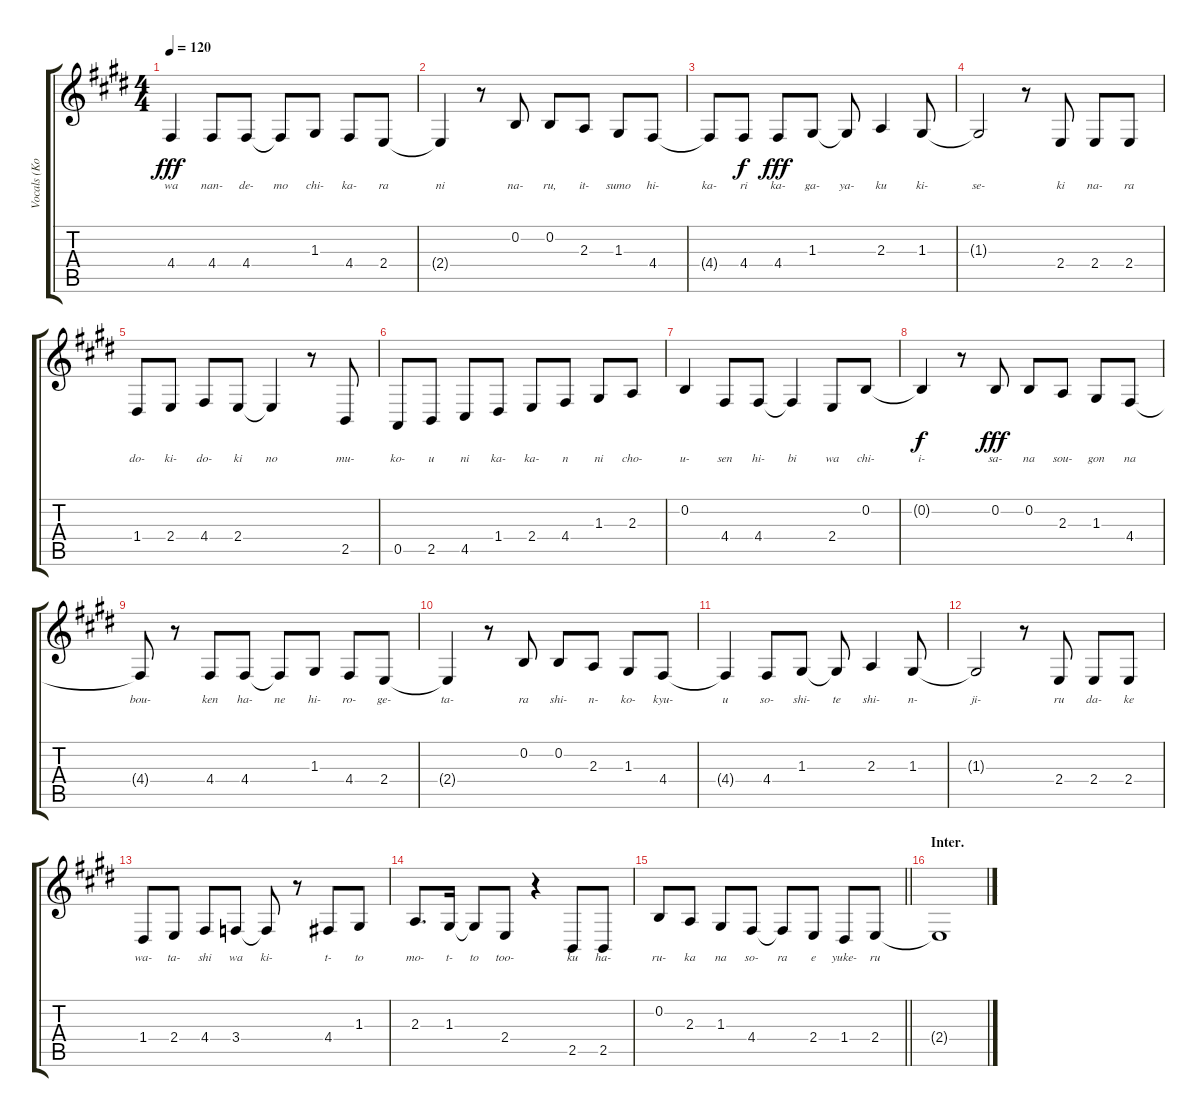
\track ("Vocals (Kotobuki Tsumugi)" "Vocals (Ko") {instrument altosax}
\staff {score tabs}
\tuning (E4 B3 G3 D3 A2 E2) {hide}
\ts (4 4)
\tempo 120
\clef g2
\ks e
4.4{t}.4{lyrics (0 "wa") lyrics (1 "") lyrics (2 "") lyrics (3 "") lyrics (4 "") dy fff} 4.4.8{lyrics (0 "nan-") lyrics (1 "") lyrics (2 "") lyrics (3 "") lyrics (4 "")} 4.4.8{lyrics (0 "de-") lyrics (1 "") lyrics (2 "") lyrics (3 "") lyrics (4 "")} 4.4{t}.8{lyrics (0 "mo") lyrics (1 "") lyrics (2 "") lyrics (3 "") lyrics (4 "")} 1.3.8{lyrics (0 "chi-") lyrics (1 "") lyrics (2 "") lyrics (3 "") lyrics (4 "")} 4.4.8{lyrics (0 "ka-") lyrics (1 "") lyrics (2 "") lyrics (3 "") lyrics (4 "")} 2.4.8{lyrics (0 "ra") lyrics (1 "") lyrics (2 "") lyrics (3 "") lyrics (4 "")} |
2.4{t}.4{lyrics (0 "ni") lyrics (1 "") lyrics (2 "") lyrics (3 "") lyrics (4 "")} r.8 0.2.8{lyrics (0 "na-") lyrics (1 "") lyrics (2 "") lyrics (3 "") lyrics (4 "")} 0.2.8{lyrics (0 "ru,") lyrics (1 "") lyrics (2 "") lyrics (3 "") lyrics (4 "")} 2.3.8{lyrics (0 "it-") lyrics (1 "") lyrics (2 "") lyrics (3 "") lyrics (4 "")} 1.3.8{lyrics (0 "sumo") lyrics (1 "") lyrics (2 "") lyrics (3 "") lyrics (4 "")} 4.4.8{lyrics (0 "hi-") lyrics (1 "") lyrics (2 "") lyrics (3 "") lyrics (4 "")} |
4.4{t}.8{lyrics (0 "ka-") lyrics (1 "") lyrics (2 "") lyrics (3 "") lyrics (4 "")} 4.4.8{lyrics (0 "ri") lyrics (1 "") lyrics (2 "") lyrics (3 "") lyrics (4 "") dy f} 4.4.8{lyrics (0 "ka-") lyrics (1 "") lyrics (2 "") lyrics (3 "") lyrics (4 "") dy fff} 1.3.8{lyrics (0 "ga-") lyrics (1 "") lyrics (2 "") lyrics (3 "") lyrics (4 "")} 1.3{t}.8{lyrics (0 "ya-") lyrics (1 "") lyrics (2 "") lyrics (3 "") lyrics (4 "")} 2.3.4{lyrics (0 "ku") lyrics (1 "") lyrics (2 "") lyrics (3 "") lyrics (4 "")} 1.3.8{lyrics (0 "ki-") lyrics (1 "") lyrics (2 "") lyrics (3 "") lyrics (4 "")} |
1.3{t}.2{lyrics (0 "se-") lyrics (1 "") lyrics (2 "") lyrics (3 "") lyrics (4 "")} r.8 2.4.8{lyrics (0 "ki") lyrics (1 "") lyrics (2 "") lyrics (3 "") lyrics (4 "")} 2.4.8{lyrics (0 "na-") lyrics (1 "") lyrics (2 "") lyrics (3 "") lyrics (4 "")} 2.4.8{lyrics (0 "ra") lyrics (1 "") lyrics (2 "") lyrics (3 "") lyrics (4 "")} |
1.4.8{lyrics (0 "do-") lyrics (1 "") lyrics (2 "") lyrics (3 "") lyrics (4 "")} 2.4.8{lyrics (0 "ki-") lyrics (1 "") lyrics (2 "") lyrics (3 "") lyrics (4 "")} 4.4.8{lyrics (0 "do-") lyrics (1 "") lyrics (2 "") lyrics (3 "") lyrics (4 "")} 2.4.8{lyrics (0 "ki") lyrics (1 "") lyrics (2 "") lyrics (3 "") lyrics (4 "")} 2.4{t}.4{lyrics (0 "no") lyrics (1 "") lyrics (2 "") lyrics (3 "") lyrics (4 "")} r.8 2.5.8{lyrics (0 "mu-") lyrics (1 "") lyrics (2 "") lyrics (3 "") lyrics (4 "")} |
0.5.8{lyrics (0 "ko-") lyrics (1 "") lyrics (2 "") lyrics (3 "") lyrics (4 "")} 2.5.8{lyrics (0 "u") lyrics (1 "") lyrics (2 "") lyrics (3 "") lyrics (4 "")} 4.5.8{lyrics (0 "ni") lyrics (1 "") lyrics (2 "") lyrics (3 "") lyrics (4 "")} 1.4.8{lyrics (0 "ka-") lyrics (1 "") lyrics (2 "") lyrics (3 "") lyrics (4 "")} 2.4.8{lyrics (0 "ka-") lyrics (1 "") lyrics (2 "") lyrics (3 "") lyrics (4 "")} 4.4.8{lyrics (0 "n") lyrics (1 "") lyrics (2 "") lyrics (3 "") lyrics (4 "")} 1.3.8{lyrics (0 "ni") lyrics (1 "") lyrics (2 "") lyrics (3 "") lyrics (4 "")} 2.3.8{lyrics (0 "cho-") lyrics (1 "") lyrics (2 "") lyrics (3 "") lyrics (4 "")} |
0.2.4{lyrics (0 "u-") lyrics (1 "") lyrics (2 "") lyrics (3 "") lyrics (4 "")} 4.4.8{lyrics (0 "sen") lyrics (1 "") lyrics (2 "") lyrics (3 "") lyrics (4 "")} 4.4.8{lyrics (0 "hi-") lyrics (1 "") lyrics (2 "") lyrics (3 "") lyrics (4 "")} 4.4{t}.4{lyrics (0 "bi") lyrics (1 "") lyrics (2 "") lyrics (3 "") lyrics (4 "")} 2.4.8{lyrics (0 "wa") lyrics (1 "") lyrics (2 "") lyrics (3 "") lyrics (4 "")} 0.2.8{lyrics (0 "chi-") lyrics (1 "") lyrics (2 "") lyrics (3 "") lyrics (4 "")} |
0.2{t}.4{lyrics (0 "i-") lyrics (1 "") lyrics (2 "") lyrics (3 "") lyrics (4 "") dy f} r.8 0.2.8{lyrics (0 "sa-") lyrics (1 "") lyrics (2 "") lyrics (3 "") lyrics (4 "") dy fff} 0.2.8{lyrics (0 "na") lyrics (1 "") lyrics (2 "") lyrics (3 "") lyrics (4 "")} 2.3.8{lyrics (0 "sou-") lyrics (1 "") lyrics (2 "") lyrics (3 "") lyrics (4 "")} 1.3.8{lyrics (0 "gon") lyrics (1 "") lyrics (2 "") lyrics (3 "") lyrics (4 "")} 4.4.8{lyrics (0 "na") lyrics (1 "") lyrics (2 "") lyrics (3 "") lyrics (4 "")} |
4.4{t}.8{lyrics (0 "bou-") lyrics (1 "") lyrics (2 "") lyrics (3 "") lyrics (4 "")} r.8 4.4.8{lyrics (0 "ken") lyrics (1 "") lyrics (2 "") lyrics (3 "") lyrics (4 "")} 4.4.8{lyrics (0 "ha-") lyrics (1 "") lyrics (2 "") lyrics (3 "") lyrics (4 "")} 4.4{t}.8{lyrics (0 "ne") lyrics (1 "") lyrics (2 "") lyrics (3 "") lyrics (4 "")} 1.3.8{lyrics (0 "hi-") lyrics (1 "") lyrics (2 "") lyrics (3 "") lyrics (4 "")} 4.4.8{lyrics (0 "ro-") lyrics (1 "") lyrics (2 "") lyrics (3 "") lyrics (4 "")} 2.4.8{lyrics (0 "ge-") lyrics (1 "") lyrics (2 "") lyrics (3 "") lyrics (4 "")} |
2.4{t}.4{lyrics (0 "ta-") lyrics (1 "") lyrics (2 "") lyrics (3 "") lyrics (4 "")} r.8 0.2.8{lyrics (0 "ra") lyrics (1 "") lyrics (2 "") lyrics (3 "") lyrics (4 "")} 0.2.8{lyrics (0 "shi-") lyrics (1 "") lyrics (2 "") lyrics (3 "") lyrics (4 "")} 2.3.8{lyrics (0 "n-") lyrics (1 "") lyrics (2 "") lyrics (3 "") lyrics (4 "")} 1.3.8{lyrics (0 "ko-") lyrics (1 "") lyrics (2 "") lyrics (3 "") lyrics (4 "")} 4.4.8{lyrics (0 "kyu-") lyrics (1 "") lyrics (2 "") lyrics (3 "") lyrics (4 "")} |
4.4{t}.4{lyrics (0 "u") lyrics (1 "") lyrics (2 "") lyrics (3 "") lyrics (4 "")} 4.4.8{lyrics (0 "so-") lyrics (1 "") lyrics (2 "") lyrics (3 "") lyrics (4 "")} 1.3.8{lyrics (0 "shi-") lyrics (1 "") lyrics (2 "") lyrics (3 "") lyrics (4 "")} 1.3{t}.8{lyrics (0 "te") lyrics (1 "") lyrics (2 "") lyrics (3 "") lyrics (4 "")} 2.3.4{lyrics (0 "shi-") lyrics (1 "") lyrics (2 "") lyrics (3 "") lyrics (4 "")} 1.3.8{lyrics (0 "n-") lyrics (1 "") lyrics (2 "") lyrics (3 "") lyrics (4 "")} |
1.3{t}.2{lyrics (0 "ji-") lyrics (1 "") lyrics (2 "") lyrics (3 "") lyrics (4 "")} r.8 2.4.8{lyrics (0 "ru") lyrics (1 "") lyrics (2 "") lyrics (3 "") lyrics (4 "")} 2.4.8{lyrics (0 "da-") lyrics (1 "") lyrics (2 "") lyrics (3 "") lyrics (4 "")} 2.4.8{lyrics (0 "ke") lyrics (1 "") lyrics (2 "") lyrics (3 "") lyrics (4 "")} |
1.4.8{lyrics (0 "wa-") lyrics (1 "") lyrics (2 "") lyrics (3 "") lyrics (4 "")} 2.4.8{lyrics (0 "ta-") lyrics (1 "") lyrics (2 "") lyrics (3 "") lyrics (4 "")} 4.4.8{lyrics (0 "shi") lyrics (1 "") lyrics (2 "") lyrics (3 "") lyrics (4 "")} 3.4.8{lyrics (0 "wa") lyrics (1 "") lyrics (2 "") lyrics (3 "") lyrics (4 "")} 3.4{t}.8{lyrics (0 "ki-") lyrics (1 "") lyrics (2 "") lyrics (3 "") lyrics (4 "")} r.8 4.4.8{lyrics (0 "t-") lyrics (1 "") lyrics (2 "") lyrics (3 "") lyrics (4 "")} 1.3.8{lyrics (0 "to") lyrics (1 "") lyrics (2 "") lyrics (3 "") lyrics (4 "")} |
2.3.8{d lyrics (0 "mo-") lyrics (1 "") lyrics (2 "") lyrics (3 "") lyrics (4 "")} 1.3.16{lyrics (0 "t-") lyrics (1 "") lyrics (2 "") lyrics (3 "") lyrics (4 "")} 1.3{t}.8{lyrics (0 "to") lyrics (1 "") lyrics (2 "") lyrics (3 "") lyrics (4 "")} 2.4.8{lyrics (0 "too-") lyrics (1 "") lyrics (2 "") lyrics (3 "") lyrics (4 "")} r.4 2.5.8{lyrics (0 "ku") lyrics (1 "") lyrics (2 "") lyrics (3 "") lyrics (4 "")} 2.5.8{lyrics (0 "ha-") lyrics (1 "") lyrics (2 "") lyrics (3 "") lyrics (4 "")} |
\barLineRight lightlight
0.2.8{lyrics (0 "ru-") lyrics (1 "") lyrics (2 "") lyrics (3 "") lyrics (4 "")} 2.3.8{lyrics (0 "ka") lyrics (1 "") lyrics (2 "") lyrics (3 "") lyrics (4 "")} 1.3.8{lyrics (0 "na") lyrics (1 "") lyrics (2 "") lyrics (3 "") lyrics (4 "")} 4.4.8{lyrics (0 "so-") lyrics (1 "") lyrics (2 "") lyrics (3 "") lyrics (4 "")} 4.4{t}.8{lyrics (0 "ra") lyrics (1 "") lyrics (2 "") lyrics (3 "") lyrics (4 "")} 2.4.8{lyrics (0 "e") lyrics (1 "") lyrics (2 "") lyrics (3 "") lyrics (4 "")} 1.4.8{lyrics (0 "yuke-") lyrics (1 "") lyrics (2 "") lyrics (3 "") lyrics (4 "")} 2.4.8{lyrics (0 "ru") lyrics (1 "") lyrics (2 "") lyrics (3 "") lyrics (4 "")} |
\section ("" "Inter.")
2.4{t}.1
